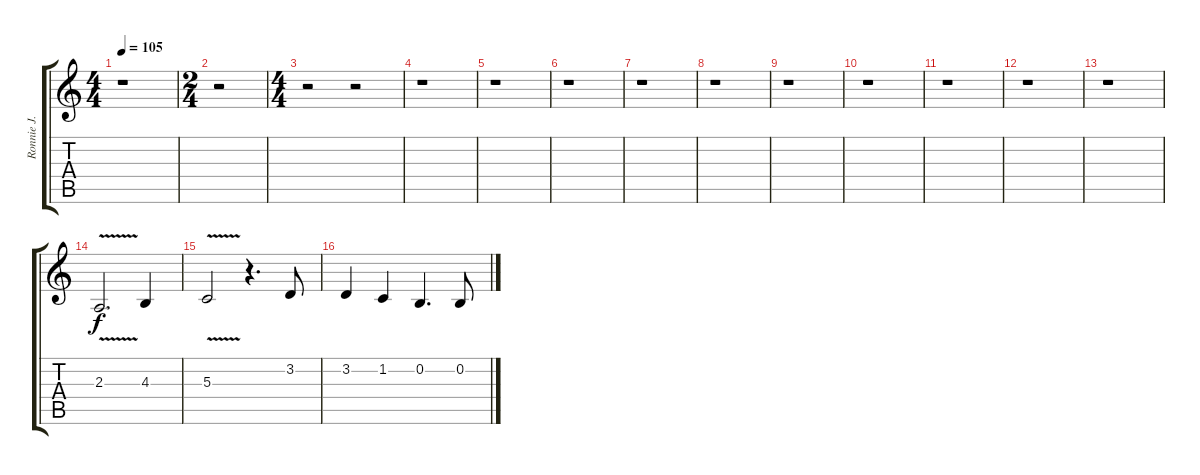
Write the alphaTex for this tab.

\track ("Ronnie J. Dio (Vocals)" "Ronnie J. ") {instrument altosax}
\staff {score tabs}
\tuning (E4 B3 G3 D3 A2 E2) {hide}
\ts (4 4)
\tempo 105
\clef g2
\ks c
r.1{dy f} |
\ts (2 4)
r.2 |
\ts (4 4)
r.2 r.2 |
r.1 |
r.1 |
r.1 |
r.1 |
r.1 |
r.1 |
r.1 |
r.1 |
r.1 |
r.1 |
2.3{v}.2{d} 4.3.4 |
5.3{v}.2 r.4{d} 3.2.8 |
3.2.4 1.2.4 0.2.4{d} 0.2.8
